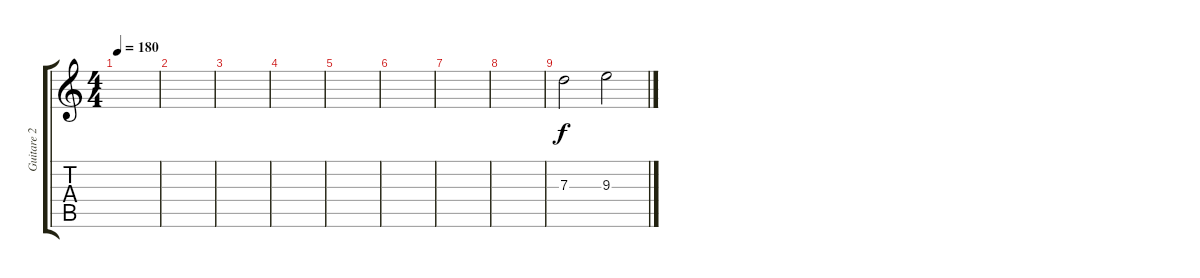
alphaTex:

\track ("Guitare 2" "Guitare 2") {instrument distortionguitar}
\staff {score tabs}
\tuning (E4 B3 G3 D3 A2 E2) {hide}
\ts (4 4)
\tempo 180
\clef g2
\ks c
|
|
|
|
|
|
|
|
7.3.2 9.3.2
